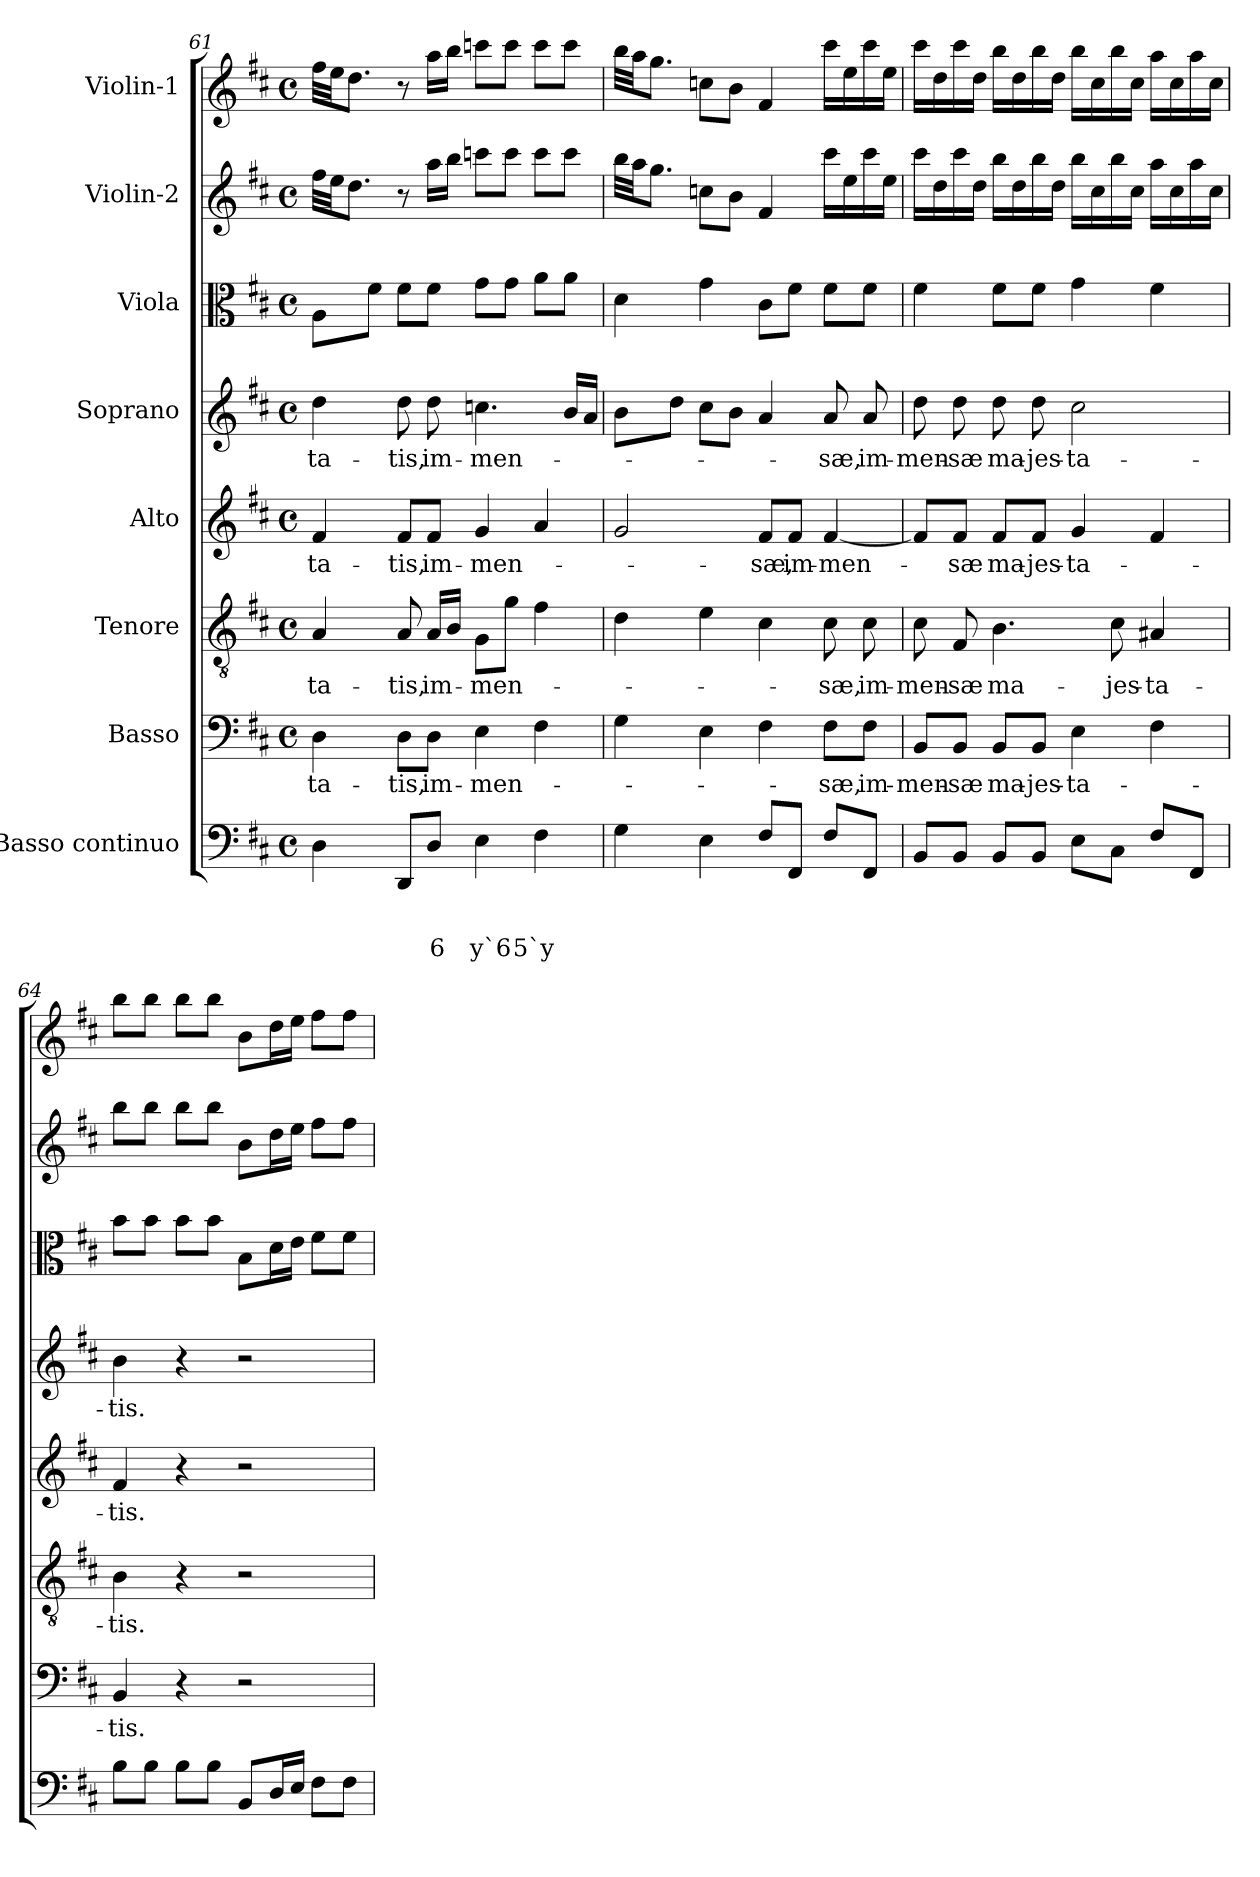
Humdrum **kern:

**kern	**text	**text	**text	**kern	**text	**kern	**text	**kern	**text	**kern	**text	**kern	**kern	**kern
*part8	*part8	*part8	*part8	*part7	*part7	*part6	*part6	*part5	*part5	*part4	*part4	*part3	*part2	*part1
*staff8	*staff8	*staff8	*staff8	*staff7	*staff7	*staff6	*staff6	*staff5	*staff5	*staff4	*staff4	*staff3	*staff2	*staff1
*I"Basso continuo	*	*	*	*I"Basso	*	*I"Tenore	*	*I"Alto	*	*I"Soprano	*	*I"Viola	*I"Violin-2	*I"Violin-1
!!LO:PB:g=z
*clefF4	*	*	*	*clefF4	*	*clefGv2	*	*clefG2	*	*clefG2	*	*clefC3	*clefG2	*clefG2
*k[f#c#]	*	*	*	*k[f#c#]	*	*k[f#c#]	*	*k[f#c#]	*	*k[f#c#]	*	*k[f#c#]	*k[f#c#]	*k[f#c#]
*D:	*	*	*	*D:	*	*D:	*	*D:	*	*D:	*	*D:	*D:	*D:
*M4/4	*	*	*	*M4/4	*	*M4/4	*	*M4/4	*	*M4/4	*	*M4/4	*M4/4	*M4/4
*met(c)	*	*	*	*met(c)	*	*met(c)	*	*met(c)	*	*met(c)	*	*met(c)	*met(c)	*met(c)
=61	=61	=61	=61	=61	=61	=61	=61	=61	=61	=61	=61	=61	=61	=61
!	!	!	!	!	!LO:LY:b	!	!LO:LY:b	!	!LO:LY:b	!	!LO:LY:b	!	!	!
4D\	.	.	.	4D\	-ta-	4A/	-ta-	4f#/	-ta-	4dd\	-ta-	8A\L	32ff#\LLL	32ff#\LLL
.	.	.	.	.	.	.	.	.	.	.	.	.	32ee\JJ	32ee\JJ
.	.	.	.	.	.	.	.	.	.	.	.	.	8.dd\J	8.dd\J
.	.	.	.	.	.	.	.	.	.	.	.	8f#\J	.	.
!	!	!	!	!	!LO:LY:b	!	!LO:LY:b	!	!LO:LY:b	!	!LO:LY:b	!	!	!
8DD/L	.	.	.	8D\L	-tis,	8A/	-tis,	8f#/L	-tis,	8dd\	-tis,	8f#\L	8r	8r
!	!	!	!LO:LY:b	!	!LO:LY:b	!	!LO:LY:b	!	!LO:LY:b	!	!LO:LY:b	!	!	!
8D/J	.	.	6	8D\J	im-	16A/LL	im-	8f#/J	im-	8dd\	im-	8f#\J	16aa\LL	16aa\LL
.	.	.	.	.	.	16B/JJ	.	.	.	.	.	.	16bb\JJ	16bb\JJ
!	!	!	!LO:LY:b	!	!LO:LY:b	!	!LO:LY:b	!	!LO:LY:b	!	!LO:LY:b	!	!	!
4E\	.	.	y`6	4E\	-men-	8G\L	-men-	4g/	-men-	4.ccn\	-men-	8g\L	8cccn\L	8cccn\L
.	.	.	.	.	.	8g\J	.	.	.	.	.	8g\J	8ccc\J	8ccc\J
!	!	!	!LO:LY:b	!	!	!	!	!	!	!	!	!	!	!
4F#\	.	.	5`y	4F#\	.	4f#\	.	4a/	.	.	.	8a\L	8ccc\L	8ccc\L
.	.	.	.	.	.	.	.	.	.	16b/LL	.	8a\J	8ccc\J	8ccc\J
.	.	.	.	.	.	.	.	.	.	16a/JJ	.	.	.	.
=62	=62	=62	=62	=62	=62	=62	=62	=62	=62	=62	=62	=62	=62	=62
4G\	.	.	.	4G\	.	4d\	.	2g/	.	8b\L	.	4d\	32bb\LLL	32bb\LLL
.	.	.	.	.	.	.	.	.	.	.	.	.	32aa\JJ	32aa\JJ
.	.	.	.	.	.	.	.	.	.	.	.	.	8.gg\J	8.gg\J
.	.	.	.	.	.	.	.	.	.	8dd\J	.	.	.	.
4E\	.	.	.	4E\	.	4e\	.	.	.	8cc#\L	.	4g\	8ccn\L	8ccn\L
.	.	.	.	.	.	.	.	.	.	8b\J	.	.	8b\J	8b\J
!	!	!	!	!	!	!	!	!	!LO:LY:b	!	!	!	!	!
8F#/L	.	.	.	4F#\	.	4c#\	.	8f#/L	-sæ,	4a/	.	8c#\L	4f#/	4f#/
!	!	!	!	!	!	!	!	!	!LO:LY:b	!	!	!	!	!
8FF#/J	.	.	.	.	.	.	.	8f#/J	im-	.	.	8f#\J	.	.
!	!	!	!	!	!LO:LY:b	!	!LO:LY:b	!	!LO:LY:b	!	!LO:LY:b	!	!	!
8F#/L	.	.	.	8F#\L	-sæ,	8c#\	-sæ,	[4f#/	-men-	8a/	-sæ,	8f#\L	16ccc#\LL	16ccc#\LL
.	.	.	.	.	.	.	.	.	.	.	.	.	16ee\	16ee\
!	!	!	!	!	!LO:LY:b	!	!LO:LY:b	!	!	!	!LO:LY:b	!	!	!
8FF#/J	.	.	.	8F#\J	im-	8c#\	im-	.	.	8a/	im-	8f#\J	16ccc#\	16ccc#\
.	.	.	.	.	.	.	.	.	.	.	.	.	16ee\JJ	16ee\JJ
=63	=63	=63	=63	=63	=63	=63	=63	=63	=63	=63	=63	=63	=63	=63
!	!	!	!	!	!LO:LY:b	!	!LO:LY:b	!	!	!	!LO:LY:b	!	!	!
8BB/L	.	.	.	8BB/L	-men-	8c#\	-men-	8f#/L]	.	8dd\	-men-	4f#\	16ccc#\LL	16ccc#\LL
.	.	.	.	.	.	.	.	.	.	.	.	.	16dd\	16dd\
!	!	!	!	!	!LO:LY:b	!	!LO:LY:b	!	!LO:LY:b	!	!LO:LY:b	!	!	!
8BB/J	.	.	.	8BB/J	-sæ	8F#/	-sæ	8f#/J	-sæ	8dd\	-sæ	.	16ccc#\	16ccc#\
.	.	.	.	.	.	.	.	.	.	.	.	.	16dd\JJ	16dd\JJ
!	!	!	!	!	!LO:LY:b	!	!LO:LY:b	!	!LO:LY:b	!	!LO:LY:b	!	!	!
8BB/L	.	.	.	8BB/L	ma-	4.B\	ma-	8f#/L	ma-	8dd\	ma-	8f#\L	16bb\LL	16bb\LL
.	.	.	.	.	.	.	.	.	.	.	.	.	16dd\	16dd\
!	!	!	!	!	!LO:LY:b	!	!	!	!LO:LY:b	!	!LO:LY:b	!	!	!
8BB/J	.	.	.	8BB/J	-jes-	.	.	8f#/J	-jes-	8dd\	-jes-	8f#\J	16bb\	16bb\
.	.	.	.	.	.	.	.	.	.	.	.	.	16dd\JJ	16dd\JJ
!	!	!	!	!	!LO:LY:b	!	!	!	!LO:LY:b	!	!LO:LY:b	!	!	!
8E\L	.	.	.	4E\	-ta-	.	.	4g/	-ta-	2cc#\	-ta-	4g\	16bb\LL	16bb\LL
.	.	.	.	.	.	.	.	.	.	.	.	.	16cc#\	16cc#\
!	!	!	!	!	!	!	!LO:LY:b	!	!	!	!	!	!	!
8C#\J	.	.	.	.	.	8c#\	-jes-	.	.	.	.	.	16bb\	16bb\
.	.	.	.	.	.	.	.	.	.	.	.	.	16cc#\JJ	16cc#\JJ
!	!	!	!	!	!	!	!LO:LY:b	!	!	!	!	!	!	!
8F#/L	.	.	.	4F#\	.	4A#X/	-ta-	4f#/	.	.	.	4f#\	16aa\LL	16aa\LL
.	.	.	.	.	.	.	.	.	.	.	.	.	16cc#\	16cc#\
8FF#/J	.	.	.	.	.	.	.	.	.	.	.	.	16aa\	16aa\
.	.	.	.	.	.	.	.	.	.	.	.	.	16cc#\JJ	16cc#\JJ
=64	=64	=64	=64	=64	=64	=64	=64	=64	=64	=64	=64	=64	=64	=64
!	!	!	!	!	!LO:LY:b	!	!LO:LY:b	!	!LO:LY:b	!	!LO:LY:b	!	!	!
8B\L	.	.	.	4BB/	-tis.	4B\	-tis.	4f#/	-tis.	4b\	-tis.	8b\L	8bb\L	8bb\L
8B\J	.	.	.	.	.	.	.	.	.	.	.	8b\J	8bb\J	8bb\J
8B\L	.	.	.	4r	.	4r	.	4r	.	4r	.	8b\L	8bb\L	8bb\L
8B\J	.	.	.	.	.	.	.	.	.	.	.	8b\J	8bb\J	8bb\J
8BB/L	.	.	.	2r	.	2r	.	2r	.	2r	.	8B\L	8b\L	8b\L
16D/L	.	.	.	.	.	.	.	.	.	.	.	16d\L	16dd\L	16dd\L
16E/JJ	.	.	.	.	.	.	.	.	.	.	.	16e\JJ	16ee\JJ	16ee\JJ
8F#\L	.	.	.	.	.	.	.	.	.	.	.	8f#\L	8ff#\L	8ff#\L
8F#\J	.	.	.	.	.	.	.	.	.	.	.	8f#\J	8ff#\J	8ff#\J
=	=	=	=	=	=	=	=	=	=	=	=	=	=	=
*-	*-	*-	*-	*-	*-	*-	*-	*-	*-	*-	*-	*-	*-	*-
